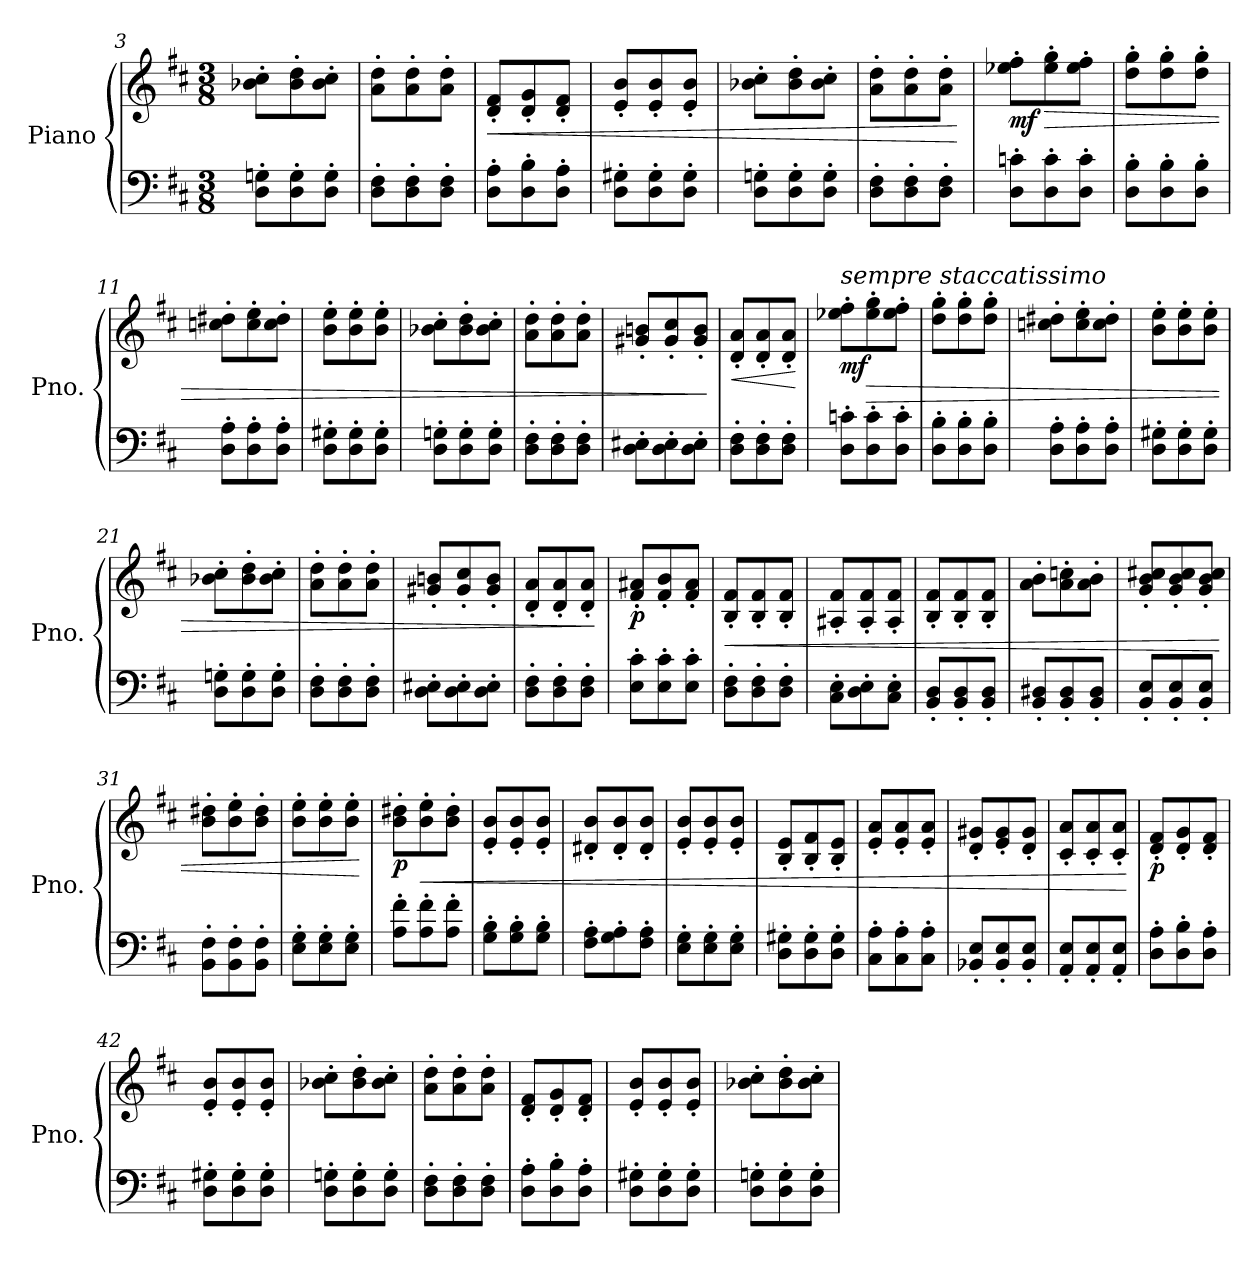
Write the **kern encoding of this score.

**kern	**kern	**dynam
*part1	*part1	*part1
*staff2	*staff1	*staff1/2
*I"Piano	*	*
*I'Pno.	*	*
*clefF4	*clefG2	*
*k[f#c#]	*k[f#c#]	*
*M3/8	*M3/8	*
=3	=3	=3
8D\' 8Gn\'L	8b-X\' 8cc#\'L	.
8D\' 8G\'	8b-\' 8dd\'	.
8D\' 8G\'J	8b-\' 8cc#\'J	.
=4	=4	=4
8D\' 8F#\'L	8a\' 8dd\'L	.
8D\' 8F#\'	8a\' 8dd\'	.
8D\' 8F#\'J	8a\' 8dd\'J	.
=5	=5	=5
!	!	!LO:HP:b
8D\' 8A\'L	8d/' 8f#/'L	<
8D\' 8B\'	8d/' 8g/'	.
8D\' 8A\'J	8d/' 8f#/'J	.
=6	=6	=6
8D\' 8G#X\'L	8e/' 8b/'L	.
8D\' 8G#\'	8e/' 8b/'	.
8D\' 8G#\'J	8e/' 8b/'J	.
=7	=7	=7
8D\' 8Gn\'L	8b-X\' 8cc#\'L	.
8D\' 8G\'	8b-\' 8dd\'	.
8D\' 8G\'J	8b-\' 8cc#\'J	.
=8	=8	=8
8D\' 8F#\'L	8a\' 8dd\'L	.
8D\' 8F#\'	8a\' 8dd\'	.
8D\' 8F#\'J	8a\' 8dd\'J	.
.	.	[
=9	=9	=9
!	!	!LO:DY:b
8D\' 8cn\'L	8ee-X\' 8ff#\'L	mf
!	!	!LO:HP:b
8D\' 8c\'	8ee-\' 8gg\'	>
8D\' 8c\'J	8ee-\' 8ff#\'J	.
!!LO:LB:g=z
=10	=10	=10
8D\' 8B\'L	8dd\' 8gg\'L	.
8D\' 8B\'	8dd\' 8gg\'	.
8D\' 8B\'J	8dd\' 8gg\'J	.
=11	=11	=11
8D\' 8A\'L	8ccn\' 8dd#X\'L	.
8D\' 8A\'	8cc\' 8ee\'	.
8D\' 8A\'J	8cc\' 8dd#\'J	.
=12	=12	=12
8D\' 8G#X\'L	8b\' 8ee\'L	.
8D\' 8G#\'	8b\' 8ee\'	.
8D\' 8G#\'J	8b\' 8ee\'J	.
=13	=13	=13
8D\' 8Gn\'L	8b-X\' 8cc#\'L	.
8D\' 8G\'	8b-\' 8dd\'	.
8D\' 8G\'J	8b-\' 8cc#\'J	.
=14	=14	=14
8D\' 8F#\'L	8a\' 8dd\'L	.
8D\' 8F#\'	8a\' 8dd\'	.
8D\' 8F#\'J	8a\' 8dd\'J	.
=15	=15	=15
8D\' 8E#X\'L	8g#X/' 8bn/'L	.
8D\' 8E#\'	8g#/' 8cc#/'	.
8D\' 8E#\'J	8g#/' 8b/'J	.
.	.	]
=16	=16	=16
!	!	!LO:HP:b
8D\' 8F#\'L	8d/' 8a/'L	<
8D\' 8F#\'	8d/' 8a/'	.
8D\' 8F#\'J	8d/' 8a/'J	.
.	.	[
=17	=17	=17
!	!LO:TX:a:i:t=sempre staccatissimo	!
!	!	!LO:DY:b
8D\' 8cn\'L	8ee-X\' 8ff#\'L	mf
!	!	!LO:HP:b
8D\' 8c\'	8ee-\' 8gg\'	>
8D\' 8c\'J	8ee-\' 8ff#\'J	.
=18	=18	=18
8D\' 8B\'L	8dd\' 8gg\'L	.
8D\' 8B\'	8dd\' 8gg\'	.
8D\' 8B\'J	8dd\' 8gg\'J	.
!!LO:LB:g=z
=19	=19	=19
8D\' 8A\'L	8ccn\' 8dd#X\'L	.
8D\' 8A\'	8cc\' 8ee\'	.
8D\' 8A\'J	8cc\' 8dd#\'J	.
=20	=20	=20
8D\' 8G#X\'L	8b\' 8ee\'L	.
8D\' 8G#\'	8b\' 8ee\'	.
8D\' 8G#\'J	8b\' 8ee\'J	.
=21	=21	=21
8D\' 8Gn\'L	8b-X\' 8cc#\'L	.
8D\' 8G\'	8b-\' 8dd\'	.
8D\' 8G\'J	8b-\' 8cc#\'J	.
=22	=22	=22
8D\' 8F#\'L	8a\' 8dd\'L	.
8D\' 8F#\'	8a\' 8dd\'	.
8D\' 8F#\'J	8a\' 8dd\'J	.
=23	=23	=23
8D\' 8E#X\'L	8g#X/' 8bn/'L	.
8D\' 8E#\'	8g#/' 8cc#/'	.
8D\' 8E#\'J	8g#/' 8b/'J	.
=24	=24	=24
8D\' 8F#\'L	8d/' 8a/'L	.
8D\' 8F#\'	8d/' 8a/'	.
8D\' 8F#\'J	8d/' 8a/'J	.
.	.	]
=25	=25	=25
!	!	!LO:DY:b
8E\' 8c#\'L	8f#/' 8a#X/'L	p
8E\' 8c#\'	8f#/' 8b/'	.
8E\' 8c#\'J	8f#/' 8a#/'J	.
=26	=26	=26
!	!	!LO:HP:b
8D\' 8F#\'L	8B/' 8f#/'L	<
8D\' 8F#\'	8B/' 8f#/'	.
8D\' 8F#\'J	8B/' 8f#/'J	.
!!LO:LB:g=z
=27	=27	=27
8C#\' 8E\'L	8A#X/' 8f#/'L	.
8D\' 8E\'	8A#/' 8f#/'	.
8C#\' 8E\'J	8A#/' 8f#/'J	.
=28	=28	=28
8BB/' 8D/'L	8B/' 8f#/'L	.
8BB/' 8D/'	8B/' 8f#/'	.
8BB/' 8D/'J	8B/' 8f#/'J	.
=29	=29	=29
8BB/' 8D#X/'L	8a\' 8b\'L	.
8BB/' 8D#/'	8a\' 8ccn\'	.
8BB/' 8D#/'J	8a\' 8b\'J	.
=30	=30	=30
8BB/' 8E/'L	8g/' 8b/' 8cc#X/'L	.
8BB/' 8E/'	8g/' 8b/' 8cc#/'	.
8BB/' 8E/'J	8g/' 8b/' 8cc#/'J	.
=31	=31	=31
8BB\' 8F#\'L	8b\' 8dd#X\'L	.
8BB\' 8F#\'	8b\' 8ee\'	.
8BB\' 8F#\'J	8b\' 8dd#\'J	.
=32	=32	=32
8E\' 8G\'L	8b\' 8ee\'L	.
8E\' 8G\'	8b\' 8ee\'	.
8E\' 8G\'J	8b\' 8ee\'J	.
.	.	[
=33	=33	=33
!	!	!LO:DY:b
8A\' 8f#\'L	8b\' 8dd#X\'L	p
!	!	!LO:HP:b
8A\' 8f#\'	8b\' 8ee\'	<
8A\' 8f#\'J	8b\' 8dd#\'J	.
=34	=34	=34
8G\' 8B\'L	8e/' 8b/'L	.
8G\' 8B\'	8e/' 8b/'	.
8G\' 8B\'J	8e/' 8b/'J	.
=35	=35	=35
8F#\' 8A\'L	8d#X/' 8b/'L	.
8G\' 8A\'	8d#/' 8b/'	.
8F#\' 8A\'J	8d#/' 8b/'J	.
!!LO:PB:g=z
=36	=36	=36
8E\' 8G\'L	8e/' 8b/'L	.
8E\' 8G\'	8e/' 8b/'	.
8E\' 8G\'J	8e/' 8b/'J	.
=37	=37	=37
8D\' 8G#X\'L	8B/' 8e/'L	.
8D\' 8G#\'	8B/' 8f#/'	.
8D\' 8G#\'J	8B/' 8e/'J	.
=38	=38	=38
8C#\' 8A\'L	8e/' 8a/'L	.
8C#\' 8A\'	8e/' 8a/'	.
8C#\' 8A\'J	8e/' 8a/'J	.
=39	=39	=39
8BB-X/' 8E/'L	8d/' 8g#X/'L	.
8BB-/' 8E/'	8e/' 8g#/'	.
8BB-/' 8E/'J	8d/' 8g#/'J	.
=40	=40	=40
8AA/' 8E/'L	8c#/' 8a/'L	.
8AA/' 8E/'	8c#/' 8a/'	.
8AA/' 8E/'J	8c#/' 8a/'J	.
.	.	[
=41	=41	=41
!	!	!LO:DY:b
8D\' 8A\'L	8d/' 8f#/'L	p
8D\' 8B\'	8d/' 8g/'	.
8D\' 8A\'J	8d/' 8f#/'J	.
=42	=42	=42
8D\' 8G#X\'L	8e/' 8b/'L	.
8D\' 8G#\'	8e/' 8b/'	.
8D\' 8G#\'J	8e/' 8b/'J	.
=43	=43	=43
8D\' 8Gn\'L	8b-X\' 8cc#\'L	.
8D\' 8G\'	8b-\' 8dd\'	.
8D\' 8G\'J	8b-\' 8cc#\'J	.
=44	=44	=44
8D\' 8F#\'L	8a\' 8dd\'L	.
8D\' 8F#\'	8a\' 8dd\'	.
8D\' 8F#\'J	8a\' 8dd\'J	.
!!LO:LB:g=z
=45	=45	=45
8D\' 8A\'L	8d/' 8f#/'L	.
8D\' 8B\'	8d/' 8g/'	.
8D\' 8A\'J	8d/' 8f#/'J	.
=46	=46	=46
8D\' 8G#X\'L	8e/' 8b/'L	.
8D\' 8G#\'	8e/' 8b/'	.
8D\' 8G#\'J	8e/' 8b/'J	.
=47	=47	=47
8D\' 8Gn\'L	8b-X\' 8cc#\'L	.
8D\' 8G\'	8b-\' 8dd\'	.
8D\' 8G\'J	8b-\' 8cc#\'J	.
=	=	=
*-	*-	*-
